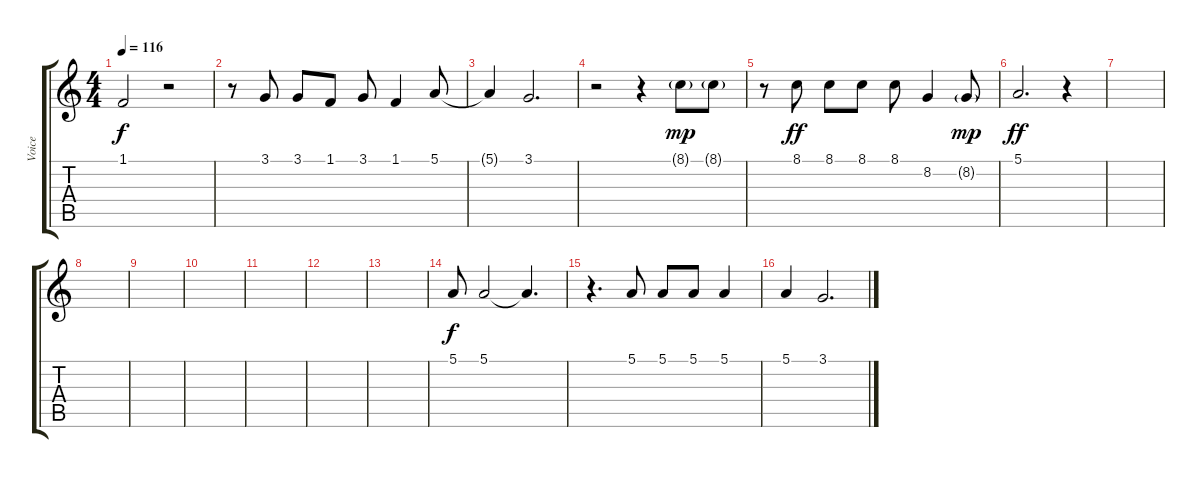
\track ("Voice" "Voice") {instrument clarinet}
\staff {score tabs}
\tuning (E4 B3 G3 D3 A2 E2) {hide}
\ts (4 4)
\tempo 116
\clef g2
\ks c
1.1.2{dy f} r.2 |
r.8 3.1.8 3.1.8 1.1.8 3.1.8 1.1.4 5.1.8 |
5.1{t}.4 3.1.2{d} |
r.2 r.4 8.1{g}.8{dy mp} 8.1{g}.8 |
r.8 8.1.8{dy ff} 8.1.8 8.1.8 8.1.8 8.2.4 8.2{g}.8{dy mp} |
5.1.2{d dy ff} r.4 |
|
|
|
|
|
|
|
5.1.8{dy f} 5.1.2 5.1{t}.4{d} |
r.4{d} 5.1.8 5.1.8 5.1.8 5.1.4 |
5.1.4 3.1.2{d}
